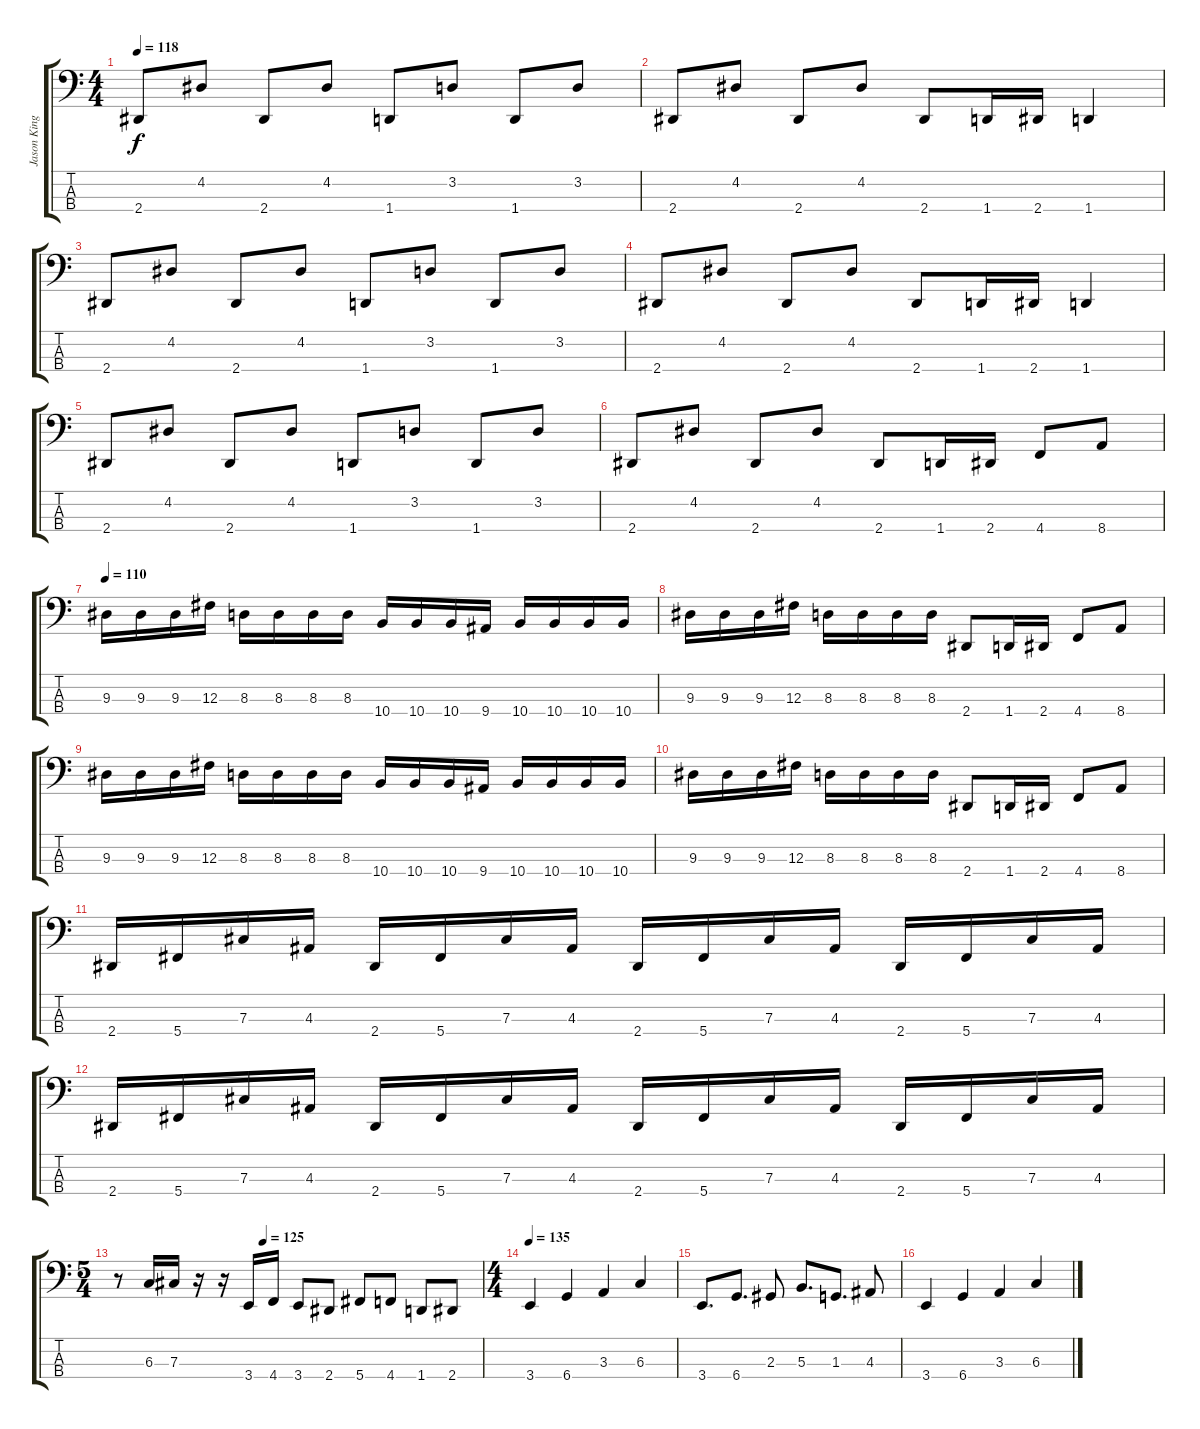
\track ("Jason King" "Jason King") {instrument electricbassfinger}
\staff {score tabs}
\tuning (E2 B1 Gb1 Db1) {hide}
\ts (4 4)
\tempo 118
\clef f4
\ks c
2.4.8{dy f} 4.2.8 2.4.8 4.2.8 1.4.8 3.2.8 1.4.8 3.2.8 |
2.4.8 4.2.8 2.4.8 4.2.8 2.4.8 1.4.16 2.4.16 1.4.4 |
2.4.8 4.2.8 2.4.8 4.2.8 1.4.8 3.2.8 1.4.8 3.2.8 |
2.4.8 4.2.8 2.4.8 4.2.8 2.4.8 1.4.16 2.4.16 1.4.4 |
2.4.8 4.2.8 2.4.8 4.2.8 1.4.8 3.2.8 1.4.8 3.2.8 |
2.4.8 4.2.8 2.4.8 4.2.8 2.4.8 1.4.16 2.4.16 4.4.8 8.4.8 |
\tempo 110
9.3.16 9.3.16 9.3.16 12.3.16 8.3.16 8.3.16 8.3.16 8.3.16 10.4.16 10.4.16 10.4.16 9.4.16 10.4.16 10.4.16 10.4.16 10.4.16 |
9.3.16 9.3.16 9.3.16 12.3.16 8.3.16 8.3.16 8.3.16 8.3.16 2.4.8 1.4.16 2.4.16 4.4.8 8.4.8 |
9.3.16 9.3.16 9.3.16 12.3.16 8.3.16 8.3.16 8.3.16 8.3.16 10.4.16 10.4.16 10.4.16 9.4.16 10.4.16 10.4.16 10.4.16 10.4.16 |
9.3.16 9.3.16 9.3.16 12.3.16 8.3.16 8.3.16 8.3.16 8.3.16 2.4.8 1.4.16 2.4.16 4.4.8 8.4.8 |
2.4.16 5.4.16 7.3.16 4.3.16 2.4.16 5.4.16 7.3.16 4.3.16 2.4.16 5.4.16 7.3.16 4.3.16 2.4.16 5.4.16 7.3.16 4.3.16 |
2.4.16 5.4.16 7.3.16 4.3.16 2.4.16 5.4.16 7.3.16 4.3.16 2.4.16 5.4.16 7.3.16 4.3.16 2.4.16 5.4.16 7.3.16 4.3.16 |
\ts (5 4)
\tempo (125 0.4)
r.8 6.3.16 7.3.16 r.16 r.16 3.4.16 4.4.16 3.4.8 2.4.8 5.4.8 4.4.8 1.4.8 2.4.8 |
\ts (4 4)
\tempo 135
3.4.4 6.4.4 3.3.4 6.3.4 |
3.4.8{d} 6.4.8{d} 2.3.8 5.3.8{d} 1.3.8{d} 4.3.8 |
3.4.4 6.4.4 3.3.4 6.3.4
